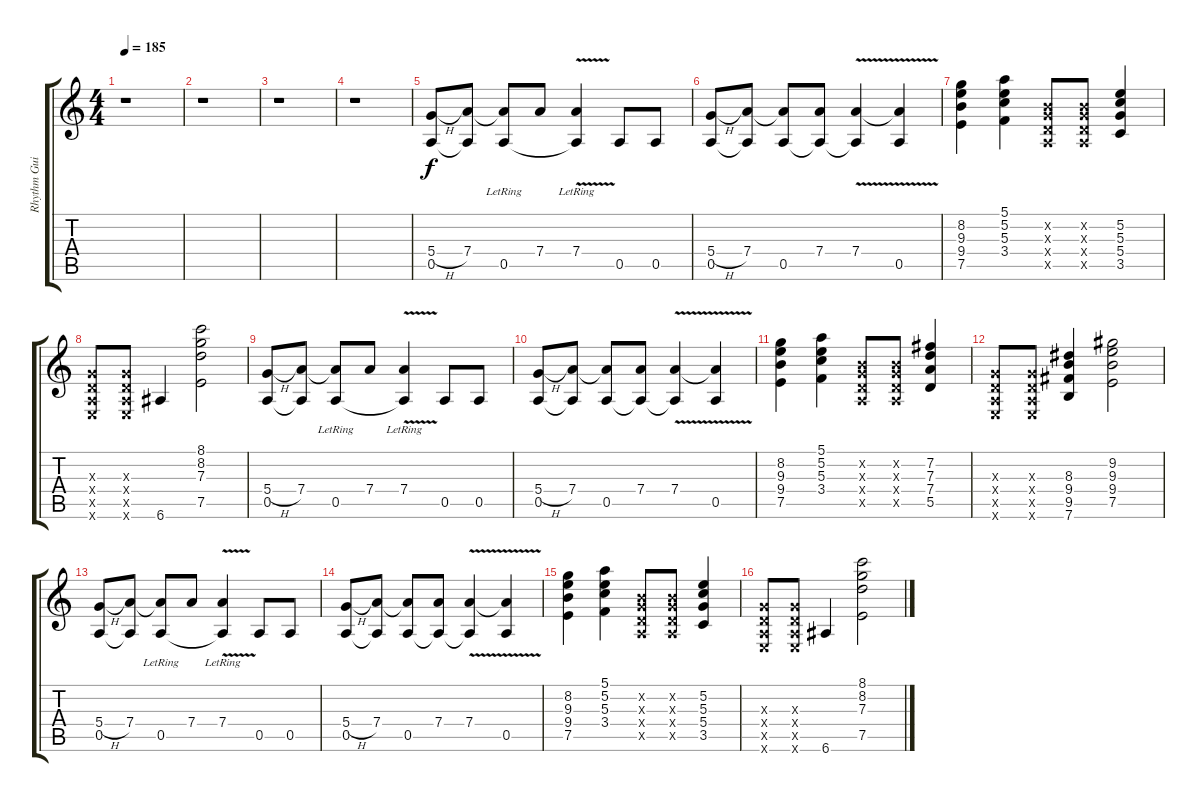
\track ("Rhythm Guitar 1" "Rhythm Gui") {instrument overdrivenguitar}
\staff {score tabs}
\tuning (E4 B3 G3 D3 A2 E2) {hide}
\ts (4 4)
\tempo 185
\clef g2
\ks c
r.1{dy f} |
r.1 |
r.1 |
r.1 |
(5.4{h} 0.5).8 (7.4 0.5{t}).8 (7.4{t} 0.5{lr}).8 7.4.8 (7.4{v lr} 0.5{t}).4 0.5.8 0.5.8 |
(5.4{h} 0.5).8 (7.4 0.5{t}).8 (7.4{t} 0.5).8 (7.4 0.5{t}).8 (7.4{v} 0.5{t}).4 (7.4{t} 0.5).4 |
(8.2 9.3 9.4 7.5).4 (5.1 5.2 5.3 3.4).4 (0.2{x} 0.3{x} 0.4{x} 0.5{x}).8 (0.2{x} 0.3{x} 0.4{x} 0.5{x}).8 (5.2 5.3 5.4 3.5).4 |
(0.3{x} 0.4{x} 0.5{x} 0.6{x}).8 (0.3{x} 0.4{x} 0.5{x} 0.6{x}).8 6.6.4 (8.1 8.2 7.3 7.5).2 |
(5.4{h} 0.5).8 (7.4 0.5{t}).8 (7.4{t} 0.5{lr}).8 7.4.8 (7.4{v lr} 0.5{t}).4 0.5.8 0.5.8 |
(5.4{h} 0.5).8 (7.4 0.5{t}).8 (7.4{t} 0.5).8 (7.4 0.5{t}).8 (7.4{v} 0.5{t}).4 (7.4{t} 0.5).4 |
(8.2 9.3 9.4 7.5).4 (5.1 5.2 5.3 3.4).4 (0.2{x} 0.3{x} 0.4{x} 0.5{x}).8 (0.2{x} 0.3{x} 0.4{x} 0.5{x}).8 (7.2 7.3 7.4 5.5).4 |
(0.3{x} 0.4{x} 0.5{x} 0.6{x}).8 (0.3{x} 0.4{x} 0.5{x} 0.6{x}).8 (8.3 9.4 9.5 7.6).4 (9.2 9.3 9.4 7.5).2 |
(5.4{h} 0.5).8 (7.4 0.5{t}).8 (7.4{t} 0.5{lr}).8 7.4.8 (7.4{v lr} 0.5{t}).4 0.5.8 0.5.8 |
(5.4{h} 0.5).8 (7.4 0.5{t}).8 (7.4{t} 0.5).8 (7.4 0.5{t}).8 (7.4{v} 0.5{t}).4 (7.4{t} 0.5).4 |
(8.2 9.3 9.4 7.5).4 (5.1 5.2 5.3 3.4).4 (0.2{x} 0.3{x} 0.4{x} 0.5{x}).8 (0.2{x} 0.3{x} 0.4{x} 0.5{x}).8 (5.2 5.3 5.4 3.5).4 |
(0.3{x} 0.4{x} 0.5{x} 0.6{x}).8 (0.3{x} 0.4{x} 0.5{x} 0.6{x}).8 6.6.4 (8.1 8.2 7.3 7.5).2
